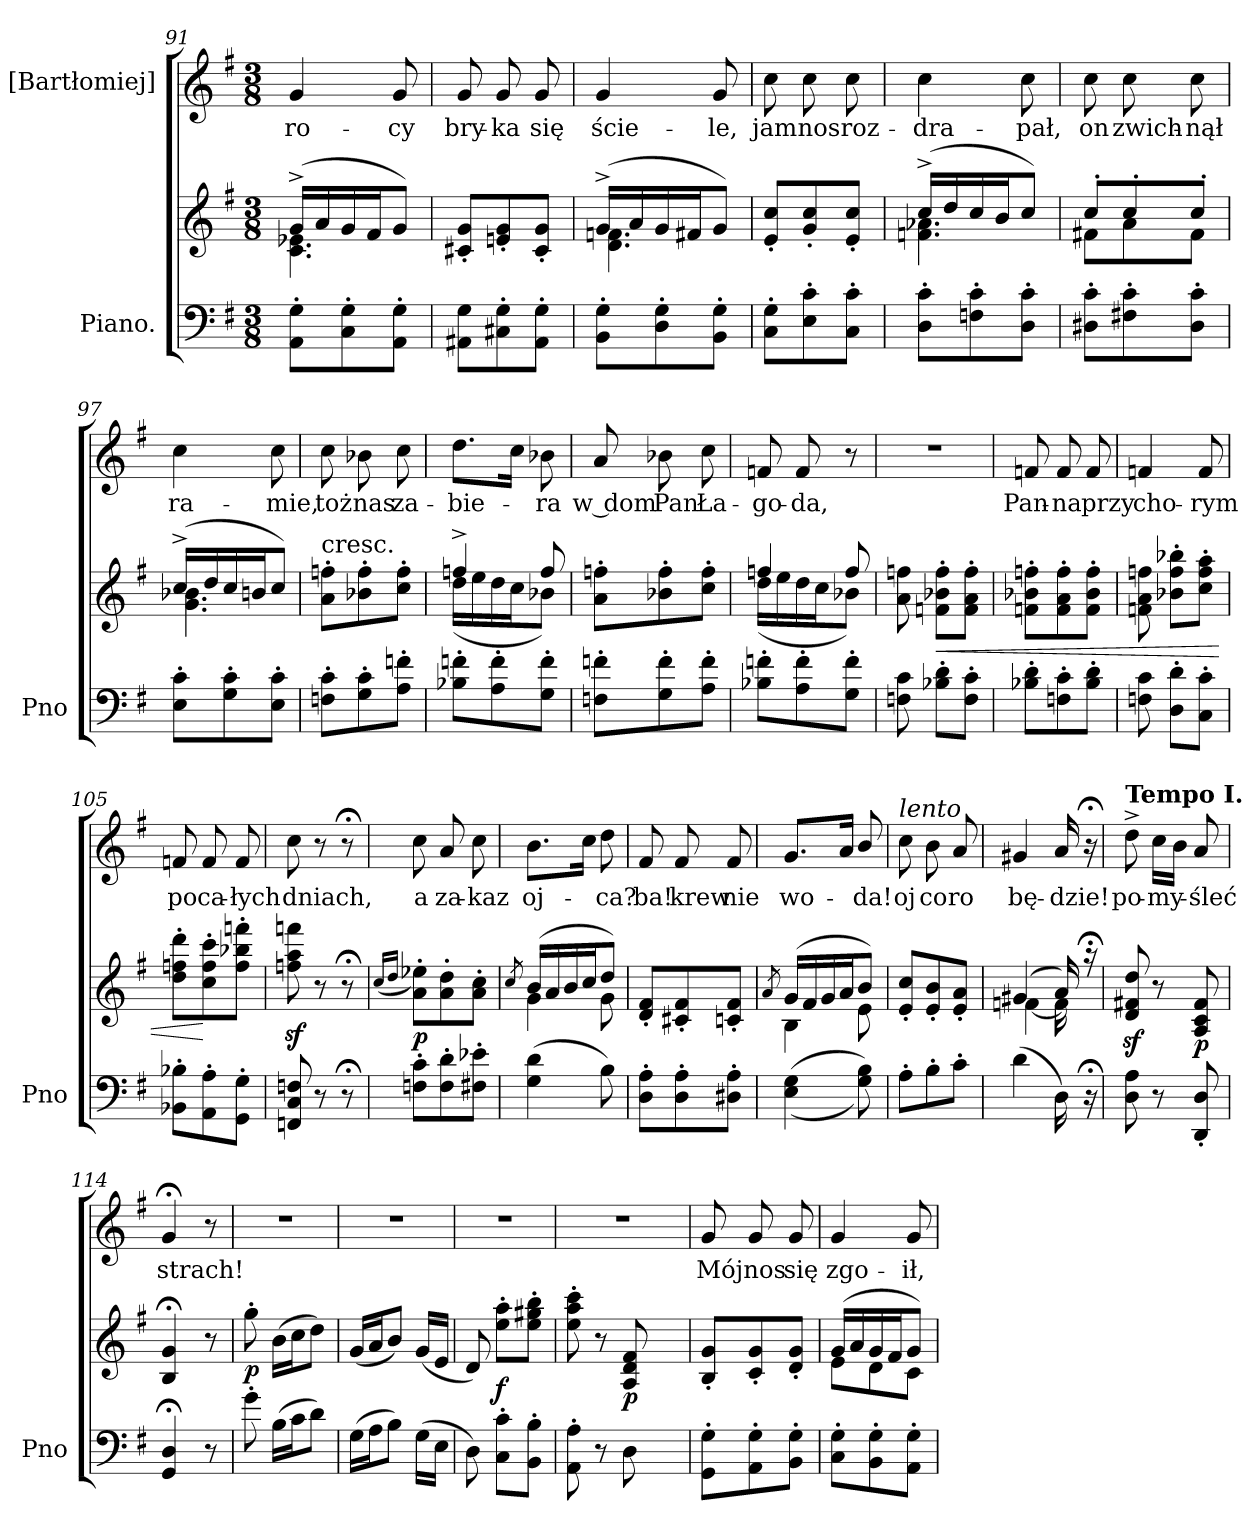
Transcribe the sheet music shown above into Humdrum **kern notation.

**kern	**kern	**dynam	**kern	**text
*part2	*part2	*part2	*part1	*part1
*staff3	*staff2	*staff2/3	*staff1	*staff1
*I"Piano.	*	*	*I"[Bartłomiej]	*
*I'Pno	*	*	*	*
*clefF4	*clefG2	*	*clefG2	*
*k[f#]	*k[f#]	*	*k[f#]	*
*G:	*G:	*	*G:	*
*M3/8	*M3/8	*	*M3/8	*
=91	=91	=91	=91	=91
*	*^	*	*	*
8AA'\ 8G'\L	(16g^/LL	4.c\ 4.e-X\	.	4g/	-ro-
.	16a/	.	.	.	.
8C'\ 8G'\	16g/	.	.	.	.
.	16f#/J	.	.	.	.
8AA'\ 8G'\J	8g/J)	.	.	8g/	-cy
*	*v	*v	*	*	*
=92	=92	=92	=92	=92
8AA#X\ 8G\L	8c#X'/ 8g'/L	.	8g/	bry-
8C#X'\ 8G'\	8en'/ 8g'/	.	8g/	-ka
8AA#'\ 8G'\J	8c#'/ 8g'/J	.	8g/	się
=93	=93	=93	=93	=93
*	*^	*	*	*
8BB'\ 8G'\L	(16g^/LL	4.d\ 4.fn\	.	4g/	ście-
.	16a/	.	.	.	.
8D'\ 8G'\	16g/	.	.	.	.
.	16f#X/J	.	.	.	.
8BB'\ 8G'\J	8g/J)	.	.	8g/	-le,
*	*v	*v	*	*	*
=94	=94	=94	=94	=94
8C'\ 8G'\L	8e'/ 8cc'/L	.	8cc\	jam
8E'\ 8c'\	8g'/ 8cc'/	.	8cc\	nos
8C'\ 8c'\J	8e'/ 8cc'/J	.	8cc\	roz-
=95	=95	=95	=95	=95
*	*^	*	*	*
8D'\ 8c'\L	(16cc^/LL	4.fn\ 4.a-X\	.	4cc\	-dra-
.	16dd/	.	.	.	.
8Fn'\ 8c'\	16cc/	.	.	.	.
.	16b/J	.	.	.	.
8D'\ 8c'\J	8cc/J)	.	.	8cc\	-pał,
=96	=96	=96	=96	=96	=96
8D#X'\ 8c'\L	8cc'/L	8f#X\L	.	8cc\	on
8F#X'\ 8c'\	8cc'/	8a\	.	8cc\	zwich-
8D#'\ 8c'\J	8cc'/J	8f#\J	.	8cc\	-nął
=97	=97	=97	=97	=97	=97
8E'\ 8c'\L	(16cc^/LL	4.g\ 4.b-X\	.	4cc\	ra-
.	16dd/	.	.	.	.
8G'\ 8c'\	16cc/	.	.	.	.
.	16bn/J	.	.	.	.
8E'\ 8c'\J	8cc/J)	.	.	8cc\	-mie,
*	*v	*v	*	*	*
=98	=98	=98	=98	=98
!	!LO:TX:t=cresc.	!	!	!
8Fn'\ 8c'\L	8a'\ 8ffn'\L	.	8cc\	toż
8G'\ 8c'\	8b-X'\ 8ff'\	.	8b-X\	nas
8A'\ 8fn'\J	8cc'\ 8ff'\J	.	8cc\	za-
=99	=99	=99	=99	=99
*	*^	*	*	*
8B-X'\ 8fn'\L	4ffn^/	(16dd\LL	.	8.dd\L	-bie-
.	.	16ee\	.	.	.
8A'\ 8f'\	.	16dd\	.	.	.
.	.	16cc\J	.	16cc\Jk	.
8G'\ 8f'\J	8ff/	8b-X\J)	.	8b-X\	-ra
*	*v	*v	*	*	*
=100	=100	=100	=100	=100
8Fn'\ 8fn'\L	8a'\ 8ffn'\L	.	8a/	w dom
8G'\ 8f'\	8b-X'\ 8ff'\	.	8b-X\	Pan
8A'\ 8f'\J	8cc'\ 8ff'\J	.	8cc\	Ła-
=101	=101	=101	=101	=101
*	*^	*	*	*
8B-X'\ 8fn'\L	4ffn/	(16dd\LL	.	8fn/	-go-
.	.	16ee\	.	.	.
8A'\ 8f'\	.	16dd\	.	8f/	-da,
.	.	16cc\J	.	.	.
8G'\ 8f'\J	8ff/	8b-X\J)	.	8r	.
*	*v	*v	*	*	*
=102	=102	=102	=102	=102
8Fn\ 8c\	8a\ 8ffn\	.	4.r	.
!	!	!LO:HP:b	!	!
8B-X'\ 8d'\L	8fn'\ 8b-X'\ 8ff'\L	<	.	.
8F'\ 8c'\J	8f'\ 8a'\ 8ff'\J	.	.	.
=103	=103	=103	=103	=103
8B-X'\ 8d'\L	8fn'\ 8b-X'\ 8ffn'\L	.	8fn/	Pan-
8Fn'\ 8c'\	8f'\ 8a'\ 8ff'\	.	8f/	-na
8B-'\ 8d'\J	8f'\ 8b-'\ 8ff'\J	.	8f/	przy
=104	=104	=104	=104	=104
8Fn\ 8c\	8fn\ 8a\ 8ffn\	.	4fn/	cho-
8D'\ 8d'\L	8b-X'\ 8ff'\ 8bb-X'\L	.	.	.
8C'\ 8c'\J	8cc'\ 8ff'\ 8aa'\J	.	8f/	-rym
=105	=105	=105	=105	=105
8BB-X'\ 8B-X'\L	8dd'\ 8ffn'\ 8ddd'\L	.	8fn/	po
8AA'\ 8A'\	8cc'\ 8ff'\ 8ccc'\	[	8f/	ca-
8GG'\ 8G'\J	8ff'\ 8bb-X'\ 8fffn'\J	.	8f/	-łych
=106	=106	=106	=106	=106
8FFn/ 8C/ 8Fn/	8ffnz\ 8aaz\ 8fffnz\	.	8cc\	dniach,
8r	8r	.	8r	.
8r;<	8r;<	.	8r;<	.
=107	=107	=107	=107	=107
.	(16qqcc/LL	.	.	.
.	16qqdd/JJ	.	.	.
8Fn'\ 8c'\L	8a'\ 8ee-X'\L)	p	8cc\	a
8F'\ 8d'\	8a'\ 8dd'\	.	8a/	za-
8F#X'\ 8e-X'\J	8a'\ 8cc'\J	.	8cc\	-kaz
=108	=108	=108	=108	=108
.	8qcc/	.	.	.
*	*^	*	*	*
(4G\ 4d\	(16b/LL	4g\	.	8.b\L	oj-
.	16a/	.	.	.	.
.	16b/	.	.	.	.
.	16cc/J	.	.	16cc\Jk	.
8B\)	8dd/J)	8g\	.	8dd\	-ca?
*	*v	*v	*	*	*
=109	=109	=109	=109	=109
8D'\ 8A'\L	8d'/ 8f#'/L	.	8f#/	ba!
8D'\ 8A'\	8c#X'/ 8f#'/	.	8f#/	krew
8D#X'\ 8A'\J	8cn'/ 8f#'/J	.	8f#/	nie
=110	=110	=110	=110	=110
.	8qa/	.	.	.
*	*^	*	*	*
(<(>4E\ 4G\	(16g/LL	4B\	.	8.g/L	wo-
.	16f#/	.	.	.	.
.	16g/	.	.	.	.
.	16a/J	.	.	16a/Jk	.
8G\ 8B\))	8b/J)	8e\	.	8b/	-da!
=111	=111	=111	=111	=111	=111
!	!	!	!	!LO:TX:a:i:t=lento	!
*	*v	*v	*	*	*
8A'\L	8e'/ 8cc'/L	.	8cc\	oj
8B'\	8e'/ 8b'/	.	8b\	co
8c'\J	8e'/ 8a'/J	.	8a/	ro
=112	=112	=112	=112	=112
*	*^	*	*	*
(4d\	(4g#X/	[4fn\	.	4g#X/	bę-
16D\)	16a/)	16f\]	.	16a/	-dzie!
16r;<	16r;<aa	16rcyy	.	16r;<	.
=113	=113	=113	=113	=113	=113
!	!	!	!	!LO:TX:a:B:t=Tempo I.	!
*	*v	*v	*	*	*
8D\ 8A\	8dz/ 8f#Xz/ 8ddz/	.	8dd^\	po-
8r	8r	.	16cc\LL	-my-
.	.	.	16b\JJ	.
8DD'/ 8D'/	8A/ 8c/ 8f#/	p	8a/	-śleć
=114	=114	=114	=114	=114
4GG;</ 4D;</	4B;</ 4g;</	.	4g;</	strach!
8r	8r	.	8r	.
=115	=115	=115	=115	=115
8g'\	8gg'\	p	4.r	.
(16B\LL	(16b\LL	.	.	.
16c\J	16cc\J	.	.	.
8d\J)	8dd\J)	.	.	.
=116	=116	=116	=116	=116
(16G\LL	(16g/LL	.	4.r	.
16A\J	16a/J	.	.	.
8B\J)	8b/J)	.	.	.
(16G\LL	(16g/LL	.	.	.
16E\JJ	16e/JJ	.	.	.
=117	=117	=117	=117	=117
8D\)	8d/)	.	4.r	.
8C'\ 8c'\L	8ee'\ 8aa'\L	f	.	.
8BB'\ 8B'\J	8ee'\ 8gg#X'\ 8bb'\J	.	.	.
=118	=118	=118	=118	=118
8AA'\ 8A'\	8ee'\ 8aa'\ 8ccc'\	.	4.r	.
8r	8r	.	.	.
8D\	8A/ 8d/ 8f#/	p	.	.
=119	=119	=119	=119	=119
8GG'\ 8G'\L	8B'/ 8g'/L	.	8g/	Mój
8AA'\ 8G'\	8c'/ 8g'/	.	8g/	nos
8BB'\ 8G'\J	8d'/ 8g'/J	.	8g/	się
=120	=120	=120	=120	=120
*	*^	*	*	*
8C'\ 8G'\L	(16g/LL	8e\L	.	4g/	zgo-
.	16a/	.	.	.	.
8BB'\ 8G'\	16g/	8d\	.	.	.
.	16f#/J	.	.	.	.
8AA'\ 8G'\J	8g/J)	8c\J	.	8g/	-ił,
*	*v	*v	*	*	*
=	=	=	=	=
*-	*-	*-	*-	*-
